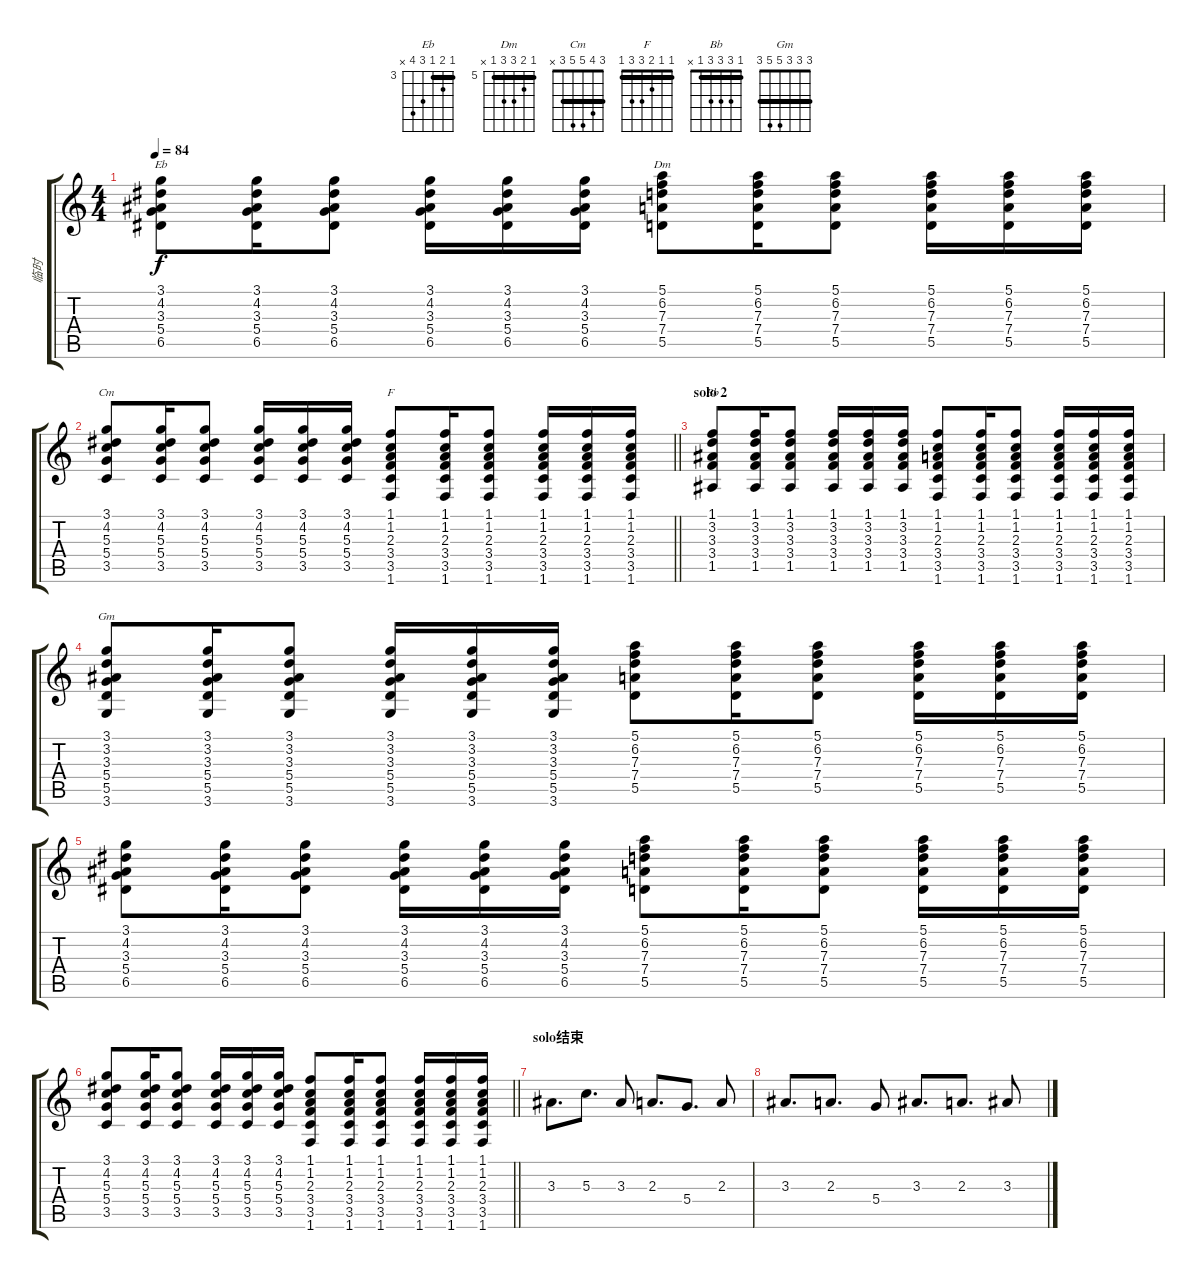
\track ("临时" "临时") {mute instrument overdrivenguitar}
\staff {score tabs}
\tuning (E4 B3 G3 D3 A2 E2) {hide}
\chord ("Eb" 3 4 3 5 6 x) {firstfret 3 barre 3}
\chord ("Dm" 5 6 7 7 5 x) {firstfret 5 barre 5}
\chord ("Cm" 3 4 5 5 3 x) {barre 3}
\chord ("F" 1 1 2 3 3 1) {barre 1}
\chord ("Bb" 1 3 3 3 1 x) {barre 1}
\chord ("Gm" 3 3 3 5 5 3) {barre 3}
\ts (4 4)
\tempo 84
\clef g2
\ks c
(3.1 4.2 3.3 5.4 6.5).8{ch "Eb" dy f} (3.1 4.2 3.3 5.4 6.5).16 (3.1 4.2 3.3 5.4 6.5).8 (3.1 4.2 3.3 5.4 6.5).16 (3.1 4.2 3.3 5.4 6.5).16 (3.1 4.2 3.3 5.4 6.5).16 (5.1 6.2 7.3 7.4 5.5).8{ch "Dm"} (5.1 6.2 7.3 7.4 5.5).16 (5.1 6.2 7.3 7.4 5.5).8 (5.1 6.2 7.3 7.4 5.5).16 (5.1 6.2 7.3 7.4 5.5).16 (5.1 6.2 7.3 7.4 5.5).16 |
\barLineRight lightlight
(3.1 4.2 5.3 5.4 3.5).8{ch "Cm"} (3.1 4.2 5.3 5.4 3.5).16 (3.1 4.2 5.3 5.4 3.5).8 (3.1 4.2 5.3 5.4 3.5).16 (3.1 4.2 5.3 5.4 3.5).16 (3.1 4.2 5.3 5.4 3.5).16 (1.1 1.2 2.3 3.4 3.5 1.6).8{ch "F"} (1.1 1.2 2.3 3.4 3.5 1.6).16 (1.1 1.2 2.3 3.4 3.5 1.6).8 (1.1 1.2 2.3 3.4 3.5 1.6).16 (1.1 1.2 2.3 3.4 3.5 1.6).16 (1.1 1.2 2.3 3.4 3.5 1.6).16 |
\section ("" "solo 2")
(1.1 3.2 3.3 3.4 1.5).8{ch "Bb"} (1.1 3.2 3.3 3.4 1.5).16 (1.1 3.2 3.3 3.4 1.5).8 (1.1 3.2 3.3 3.4 1.5).16 (1.1 3.2 3.3 3.4 1.5).16 (1.1 3.2 3.3 3.4 1.5).16 (1.1 1.2 2.3 3.4 3.5 1.6).8 (1.1 1.2 2.3 3.4 3.5 1.6).16 (1.1 1.2 2.3 3.4 3.5 1.6).8 (1.1 1.2 2.3 3.4 3.5 1.6).16 (1.1 1.2 2.3 3.4 3.5 1.6).16 (1.1 1.2 2.3 3.4 3.5 1.6).16 |
(3.1 3.2 3.3 5.4 5.5 3.6).8{ch "Gm"} (3.1 3.2 3.3 5.4 5.5 3.6).16 (3.1 3.2 3.3 5.4 5.5 3.6).8 (3.1 3.2 3.3 5.4 5.5 3.6).16 (3.1 3.2 3.3 5.4 5.5 3.6).16 (3.1 3.2 3.3 5.4 5.5 3.6).16 (5.1 6.2 7.3 7.4 5.5).8 (5.1 6.2 7.3 7.4 5.5).16 (5.1 6.2 7.3 7.4 5.5).8 (5.1 6.2 7.3 7.4 5.5).16 (5.1 6.2 7.3 7.4 5.5).16 (5.1 6.2 7.3 7.4 5.5).16 |
(3.1 4.2 3.3 5.4 6.5).8 (3.1 4.2 3.3 5.4 6.5).16 (3.1 4.2 3.3 5.4 6.5).8 (3.1 4.2 3.3 5.4 6.5).16 (3.1 4.2 3.3 5.4 6.5).16 (3.1 4.2 3.3 5.4 6.5).16 (5.1 6.2 7.3 7.4 5.5).8 (5.1 6.2 7.3 7.4 5.5).16 (5.1 6.2 7.3 7.4 5.5).8 (5.1 6.2 7.3 7.4 5.5).16 (5.1 6.2 7.3 7.4 5.5).16 (5.1 6.2 7.3 7.4 5.5).16 |
\barLineRight lightlight
(3.1 4.2 5.3 5.4 3.5).8 (3.1 4.2 5.3 5.4 3.5).16 (3.1 4.2 5.3 5.4 3.5).8 (3.1 4.2 5.3 5.4 3.5).16 (3.1 4.2 5.3 5.4 3.5).16 (3.1 4.2 5.3 5.4 3.5).16 (1.1 1.2 2.3 3.4 3.5 1.6).8 (1.1 1.2 2.3 3.4 3.5 1.6).16 (1.1 1.2 2.3 3.4 3.5 1.6).8 (1.1 1.2 2.3 3.4 3.5 1.6).16 (1.1 1.2 2.3 3.4 3.5 1.6).16 (1.1 1.2 2.3 3.4 3.5 1.6).16 |
\section ("" "solo结束")
3.3.8{d} 5.3.8{d} 3.3.8 2.3.8{d} 5.4.8{d} 2.3.8 |
3.3.8{d} 2.3.8{d} 5.4.8 3.3.8{d} 2.3.8{d} 3.3.8
